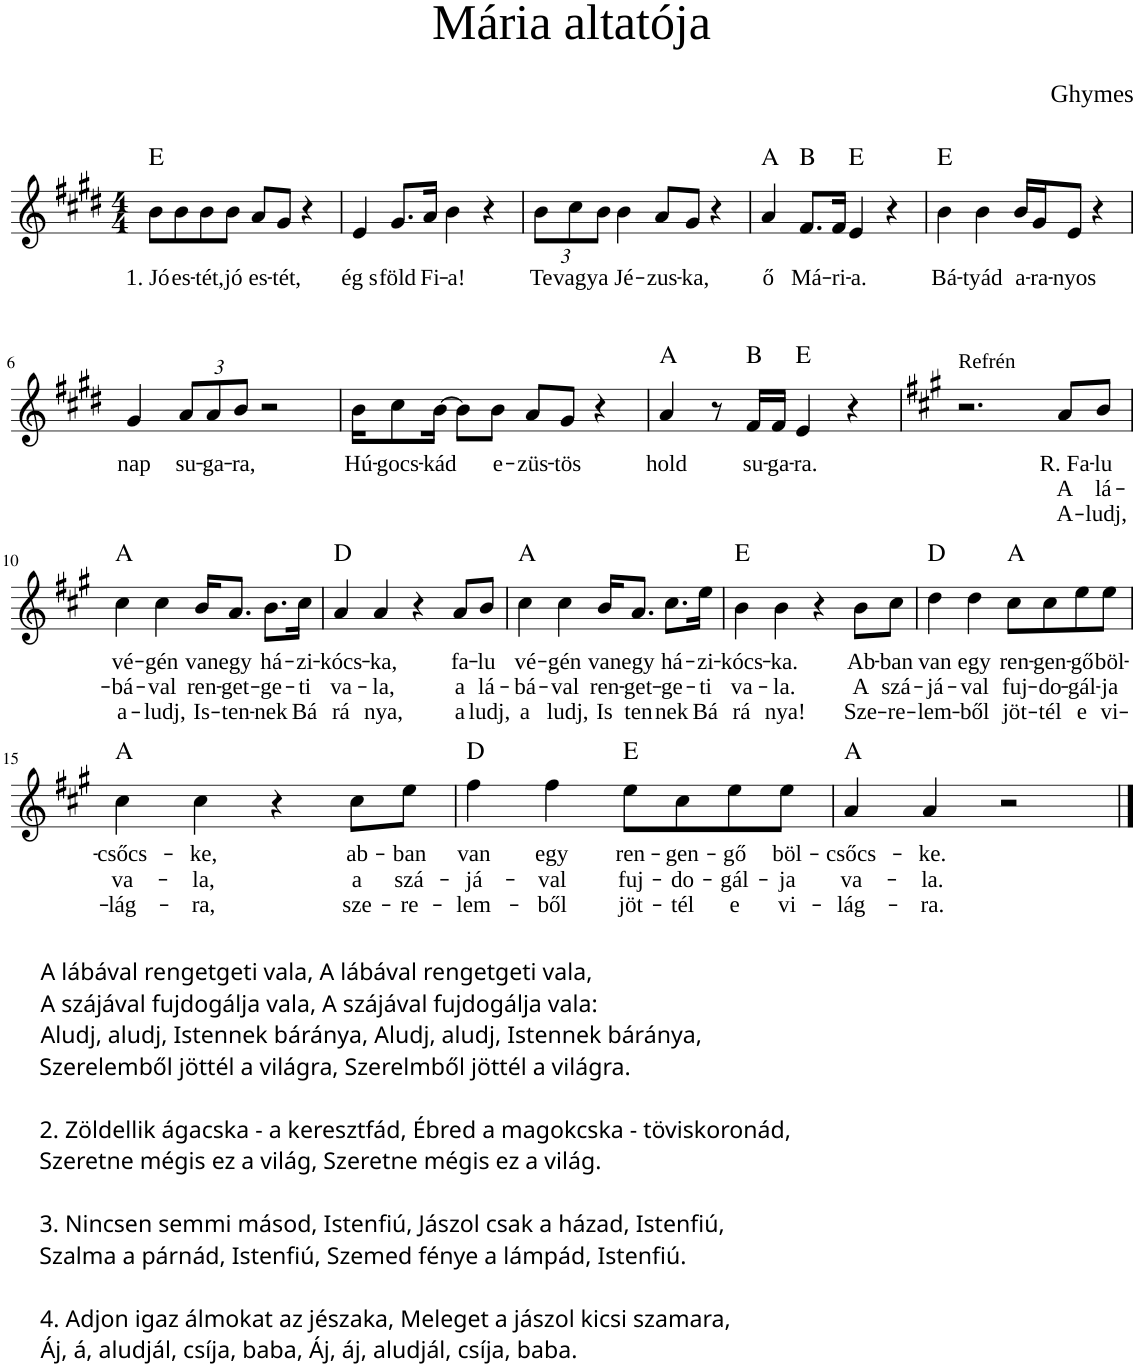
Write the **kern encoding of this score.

**kern	**text	**text	**text	**harte
*part1	*part1	*part1	*part1	*part1
*staff1	*staff1	*staff1	*staff1	*
*I"Voice	*	*	*	*
*clefG2	*	*	*	*
*k[f#c#g#d#]	*	*	*	*
*M4/4	*	*	*	*
=1	=1	=1	=1	=1
!	!LO:LY:b	!	!	!LO:H:kt=N.C.
8b\L	1. Jó	.	.	N
!	!LO:LY:b	!	!	!
8b\	es-	.	.	.
!	!LO:LY:b	!	!	!
8b\	-tét,	.	.	.
!	!LO:LY:b	!	!	!
8b\J	jó	.	.	.
!	!LO:LY:b	!	!	!
8a/L	es-	.	.	.
!	!LO:LY:b	!	!	!
8g#/J	-tét,	.	.	.
4r	.	.	.	.
=2	=2	=2	=2	=2
!	!LO:LY:b	!	!	!
4e/	ég s	.	.	.
!	!LO:LY:b	!	!	!
8.g#/L	föld	.	.	.
!	!LO:LY:b	!	!	!
16a/Jk	Fi-	.	.	.
!	!LO:LY:b	!	!	!
4b\	-a!	.	.	.
4r	.	.	.	.
=3	=3	=3	=3	=3
*Xbrackettup	*	*	*	*
!	!LO:LY:b	!	!	!
12b\L	Te	.	.	.
!	!LO:LY:b	!	!	!
12cc#\	vagy	.	.	.
!	!LO:LY:b	!	!	!
12b\J	a	.	.	.
!	!LO:LY:b	!	!	!
4b\	Jé-	.	.	.
!	!LO:LY:b	!	!	!
8a/L	-zus-	.	.	.
!	!LO:LY:b	!	!	!
8g#/J	-ka,	.	.	.
4r	.	.	.	.
=4	=4	=4	=4	=4
!	!LO:LY:b	!	!	!LO:H:kt=N.C.
4a/	ő	.	.	N
!	!LO:LY:b	!	!	!LO:H:kt=N.C.
8.f#/L	Má-	.	.	N
!	!LO:LY:b	!	!	!
16f#/Jk	-ri-	.	.	.
!	!LO:LY:b	!	!	!LO:H:kt=N.C.
4e/	-a.	.	.	N
4r	.	.	.	.
=5	=5	=5	=5	=5
!	!LO:LY:b	!	!	!LO:H:kt=N.C.
4b\	Bá-	.	.	N
!	!LO:LY:b	!	!	!
4b\	-tyád	.	.	.
!	!LO:LY:b	!	!	!
16b/LL	a-	.	.	.
!	!LO:LY:b	!	!	!
16g#/J	-ra-	.	.	.
!	!LO:LY:b	!	!	!
8e/J	-nyos	.	.	.
4r	.	.	.	.
!!LO:LB:g=z
=6	=6	=6	=6	=6
!	!LO:LY:b	!	!	!
4g#/	nap	.	.	.
!	!LO:LY:b	!	!	!
12a/L	su-	.	.	.
!	!LO:LY:b	!	!	!
12a/	-ga-	.	.	.
!	!LO:LY:b	!	!	!
12b/J	-ra,	.	.	.
2r	.	.	.	.
=7	=7	=7	=7	=7
!	!LO:LY:b	!	!	!
16b\KL	Hú-	.	.	.
!	!LO:LY:b	!	!	!
8cc#\	-gocs-	.	.	.
!	!LO:LY:b	!	!	!
[16b\Jk	-kád	.	.	.
8b\L]	.	.	.	.
!	!LO:LY:b	!	!	!
8b\J	e-	.	.	.
!	!LO:LY:b	!	!	!
8a/L	-züs-	.	.	.
!	!LO:LY:b	!	!	!
8g#/J	-tös	.	.	.
4r	.	.	.	.
=8	=8	=8	=8	=8
!	!LO:LY:b	!	!	!LO:H:kt=N.C.
4a/	hold	.	.	N
8r	.	.	.	.
!	!LO:LY:b	!	!	!LO:H:kt=N.C.
16f#/LL	su-	.	.	N
!	!LO:LY:b	!	!	!
16f#/JJ	-ga-	.	.	.
!	!LO:LY:b	!	!	!LO:H:kt=N.C.
4e/	-ra.	.	.	N
4r	.	.	.	.
=9	=9	=9	=9	=9
*k[f#c#g#]	*	*	*	*
!LO:TX:a:t=Refrén	!	!	!	!
2.r	.	.	.	.
!	!LO:LY:b	!LO:LY:b	!LO:LY:b	!
8a/L	R. Fa-	A	A-	.
!	!LO:LY:b	!LO:LY:b	!LO:LY:b	!
8b/J	-lu	lá-	-ludj,	.
!!LO:LB:g=z
=10	=10	=10	=10	=10
*k[f#c#g#]	*	*	*	*
!	!LO:LY:b	!LO:LY:b	!LO:LY:b	!LO:H:kt=N.C.
4cc#\	vé-	-bá-	a-	N
!	!LO:LY:b	!LO:LY:b	!LO:LY:b	!
4cc#\	-gén	-val	-ludj,	.
!	!LO:LY:b	!LO:LY:b	!LO:LY:b	!
16b/KL	van	ren-	Is-	.
!	!LO:LY:b	!LO:LY:b	!LO:LY:b	!
8.a/J	egy	-get-	-ten-	.
!	!LO:LY:b	!LO:LY:b	!LO:LY:b	!
8.b\L	há-	-ge-	-nek	.
!	!LO:LY:b	!LO:LY:b	!LO:LY:b	!
16cc#\Jk	-zi-	-ti	Bá	.
=11	=11	=11	=11	=11
!	!LO:LY:b	!LO:LY:b	!LO:LY:b	!LO:H:kt=N.C.
4a/	-kócs-	va-	rá	N
!	!LO:LY:b	!LO:LY:b	!LO:LY:b	!
4a/	-ka,	-la,	nya,	.
4r	.	.	.	.
!	!LO:LY:b	!LO:LY:b	!LO:LY:b	!
8a/L	fa-	a	a	.
!	!LO:LY:b	!LO:LY:b	!LO:LY:b	!
8b/J	-lu	lá-	ludj,	.
=12	=12	=12	=12	=12
!	!LO:LY:b	!LO:LY:b	!LO:LY:b	!LO:H:kt=N.C.
4cc#\	vé-	-bá-	a	N
!	!LO:LY:b	!LO:LY:b	!LO:LY:b	!
4cc#\	-gén	-val	ludj,	.
!	!LO:LY:b	!LO:LY:b	!LO:LY:b	!
16b/KL	van	ren-	Is	.
!	!LO:LY:b	!LO:LY:b	!LO:LY:b	!
8.a/J	egy	-get-	ten	.
!	!LO:LY:b	!LO:LY:b	!LO:LY:b	!
8.cc#\L	há-	-ge-	nek	.
!	!LO:LY:b	!LO:LY:b	!LO:LY:b	!
16ee\Jk	-zi-	-ti	Bá	.
=13	=13	=13	=13	=13
!	!LO:LY:b	!LO:LY:b	!LO:LY:b	!LO:H:kt=N.C.
4b\	-kócs-	va-	rá	N
!	!LO:LY:b	!LO:LY:b	!LO:LY:b	!
4b\	-ka.	-la.	nya!	.
4r	.	.	.	.
!	!LO:LY:b	!LO:LY:b	!LO:LY:b	!
8b\L	Ab-	A	Sze-	.
!	!LO:LY:b	!LO:LY:b	!LO:LY:b	!
8cc#\J	-ban	szá-	-re-	.
=14	=14	=14	=14	=14
!	!LO:LY:b	!LO:LY:b	!LO:LY:b	!LO:H:kt=N.C.
4dd\	van	-já-	-lem-	N
!	!LO:LY:b	!LO:LY:b	!LO:LY:b	!
4dd\	egy	-val	-ből	.
!	!LO:LY:b	!LO:LY:b	!LO:LY:b	!LO:H:kt=N.C.
8cc#\L	ren-	fuj-	jöt-	N
!	!LO:LY:b	!LO:LY:b	!LO:LY:b	!
8cc#\	-gen-	-do-	-tél	.
!	!LO:LY:b	!LO:LY:b	!LO:LY:b	!
8ee\	-gő	-gál-	e	.
!	!LO:LY:b	!LO:LY:b	!LO:LY:b	!
8ee\J	böl-	-ja	vi-	.
!!LO:LB:g=z
=15	=15	=15	=15	=15
!	!LO:LY:b	!LO:LY:b	!LO:LY:b	!LO:H:kt=N.C.
4cc#\	-csőcs-	va-	-lág-	N
!	!LO:LY:b	!LO:LY:b	!LO:LY:b	!
4cc#\	-ke,	-la,	-ra,	.
4r	.	.	.	.
!	!LO:LY:b	!LO:LY:b	!LO:LY:b	!
8cc#\L	ab-	a	sze-	.
!	!LO:LY:b	!LO:LY:b	!LO:LY:b	!
8ee\J	-ban	szá-	-re-	.
=16	=16	=16	=16	=16
!	!LO:LY:b	!LO:LY:b	!LO:LY:b	!LO:H:kt=N.C.
4ff#\	van	-já-	-lem-	N
!	!LO:LY:b	!LO:LY:b	!LO:LY:b	!
4ff#\	egy	-val	-ből	.
!	!LO:LY:b	!LO:LY:b	!LO:LY:b	!LO:H:kt=N.C.
8ee\L	ren-	fuj-	jöt-	N
!	!LO:LY:b	!LO:LY:b	!LO:LY:b	!
8cc#\	-gen-	-do-	-tél	.
!	!LO:LY:b	!LO:LY:b	!LO:LY:b	!
8ee\	-gő	-gál-	e	.
!	!LO:LY:b	!LO:LY:b	!LO:LY:b	!
8ee\J	böl-	-ja	vi-	.
=17	=17	=17	=17	=17
!	!LO:LY:b	!LO:LY:b	!LO:LY:b	!LO:H:kt=N.C.
4a/	-csőcs-	va-	-lág-	N
!	!LO:LY:b	!LO:LY:b	!LO:LY:b	!
4a/	-ke.	-la.	-ra.	.
2r	.	.	.	.
==	==	==	==	==
*-	*-	*-	*-	*-
